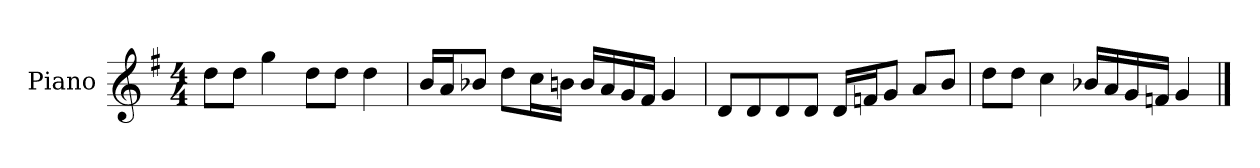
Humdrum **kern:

**kern
*part1
*staff1
*I"Piano
*I'P-no
*clefG2
*k[f#]
*M4/4
*MM90
=1
8dd\L
8dd\J
4gg\
8dd\L
8dd\J
4dd\
=2
16b/LL
16a/J
8b-X/J
8dd\L
16cc\L
16bn\JJ
16b/LL
16a/
16g/
16f#/JJ
4g/
=3
8d/L
8d/
8d/
8d/J
16d/LL
16fn/J
8g/J
8a/L
8b/J
=4
8dd\L
8dd\J
4cc\
16b-X/LL
16a/
16g/
16fn/JJ
4g/
==
*-
